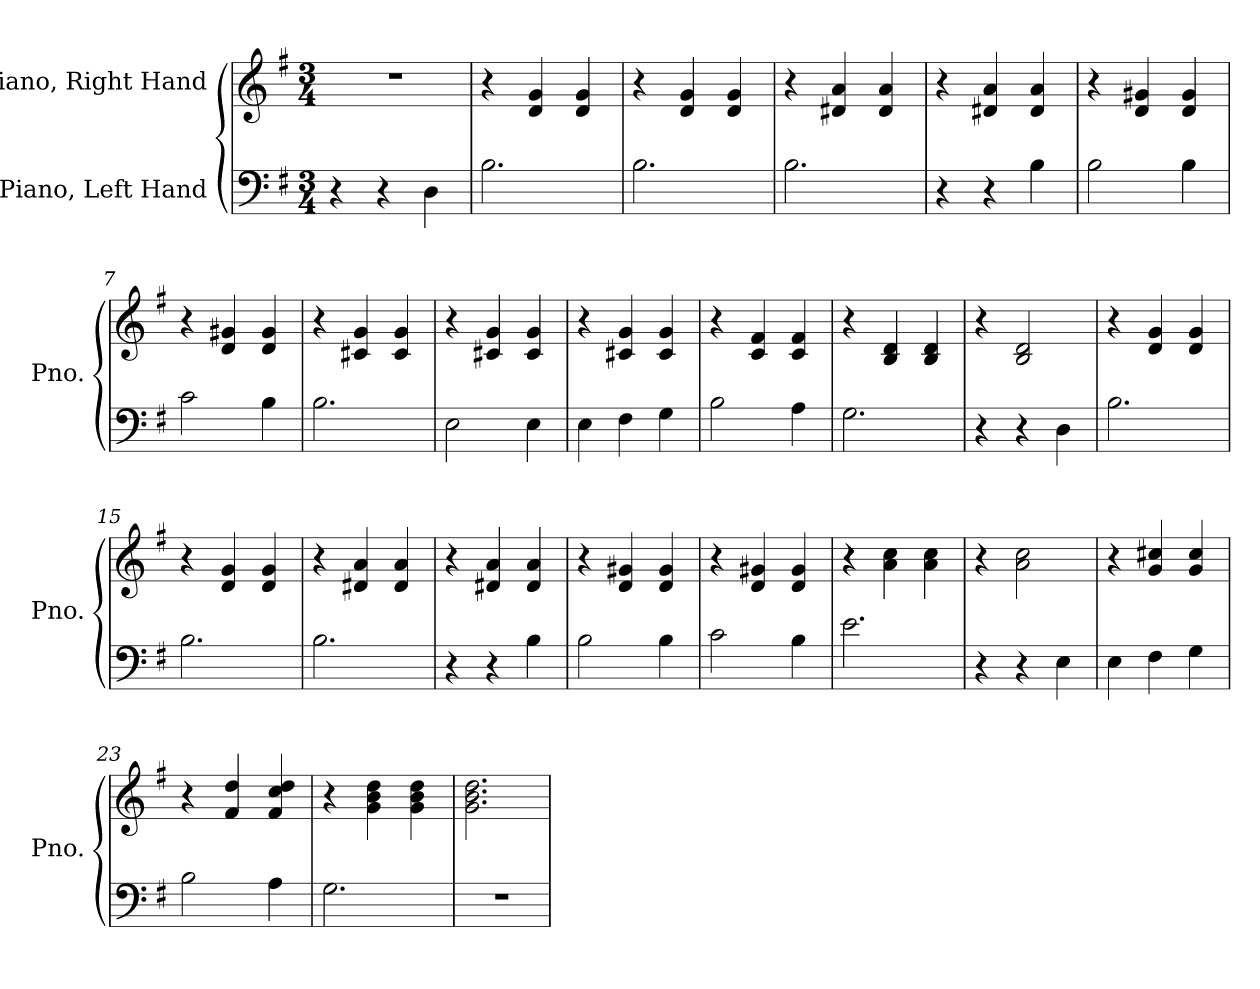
**kern	**kern
*part2	*part1
*staff2	*staff1
*I"Piano, Left Hand	*I"Piano, Right Hand
*I'Pno.	*I'Pno.
*clefF4	*clefG2
*k[f#]	*k[f#]
*M3/4	*M3/4
*MM90	*MM90
=1	=1
4r	2.r
4r	.
4D\	.
=2	=2
2.B\	4r
.	4d/ 4g/
.	4d/ 4g/
=3	=3
2.B\	4r
.	4d/ 4g/
.	4d/ 4g/
=4	=4
2.B\	4r
.	4d#X/ 4a/
.	4d#/ 4a/
=5	=5
4r	4r
4r	4d#X/ 4a/
4B\	4d#/ 4a/
=6	=6
2B\	4r
.	4d/ 4g#X/
4B\	4d/ 4g#/
=7	=7
2c\	4r
.	4d/ 4g#X/
4B\	4d/ 4g#/
=8	=8
2.B\	4r
.	4c#X/ 4g/
.	4c#/ 4g/
!!LO:LB:g=z
=9	=9
2E\	4r
.	4c#X/ 4g/
4E\	4c#/ 4g/
=10	=10
4E\	4r
4F#\	4c#X/ 4g/
4G\	4c#/ 4g/
=11	=11
2B\	4r
.	4c/ 4f#/
4A\	4c/ 4f#/
=12	=12
2.G\	4r
.	4B/ 4d/
.	4B/ 4d/
=13	=13
4r	4r
4r	2B/ 2d/
4D\	.
=14	=14
2.B\	4r
.	4d/ 4g/
.	4d/ 4g/
=15	=15
2.B\	4r
.	4d/ 4g/
.	4d/ 4g/
=16	=16
2.B\	4r
.	4d#X/ 4a/
.	4d#/ 4a/
=17	=17
4r	4r
4r	4d#X/ 4a/
4B\	4d#/ 4a/
!!LO:LB:g=z
=18	=18
2B\	4r
.	4d/ 4g#X/
4B\	4d/ 4g#/
=19	=19
2c\	4r
.	4d/ 4g#X/
4B\	4d/ 4g#/
=20	=20
2.e\	4r
.	4a\ 4cc\
.	4a\ 4cc\
=21	=21
4r	4r
4r	2a\ 2cc\
4E\	.
=22	=22
4E\	4r
4F#\	4g/ 4cc#X/
4G\	4g/ 4cc#/
=23	=23
2B\	4r
.	4f#/ 4dd/
4A\	4f#/ 4cc/ 4dd/
=24	=24
2.G\	4r
.	4g\ 4b\ 4dd\
.	4g\ 4b\ 4dd\
=25	=25
2.r	2.g\ 2.b\ 2.dd\
=	=
*-	*-
